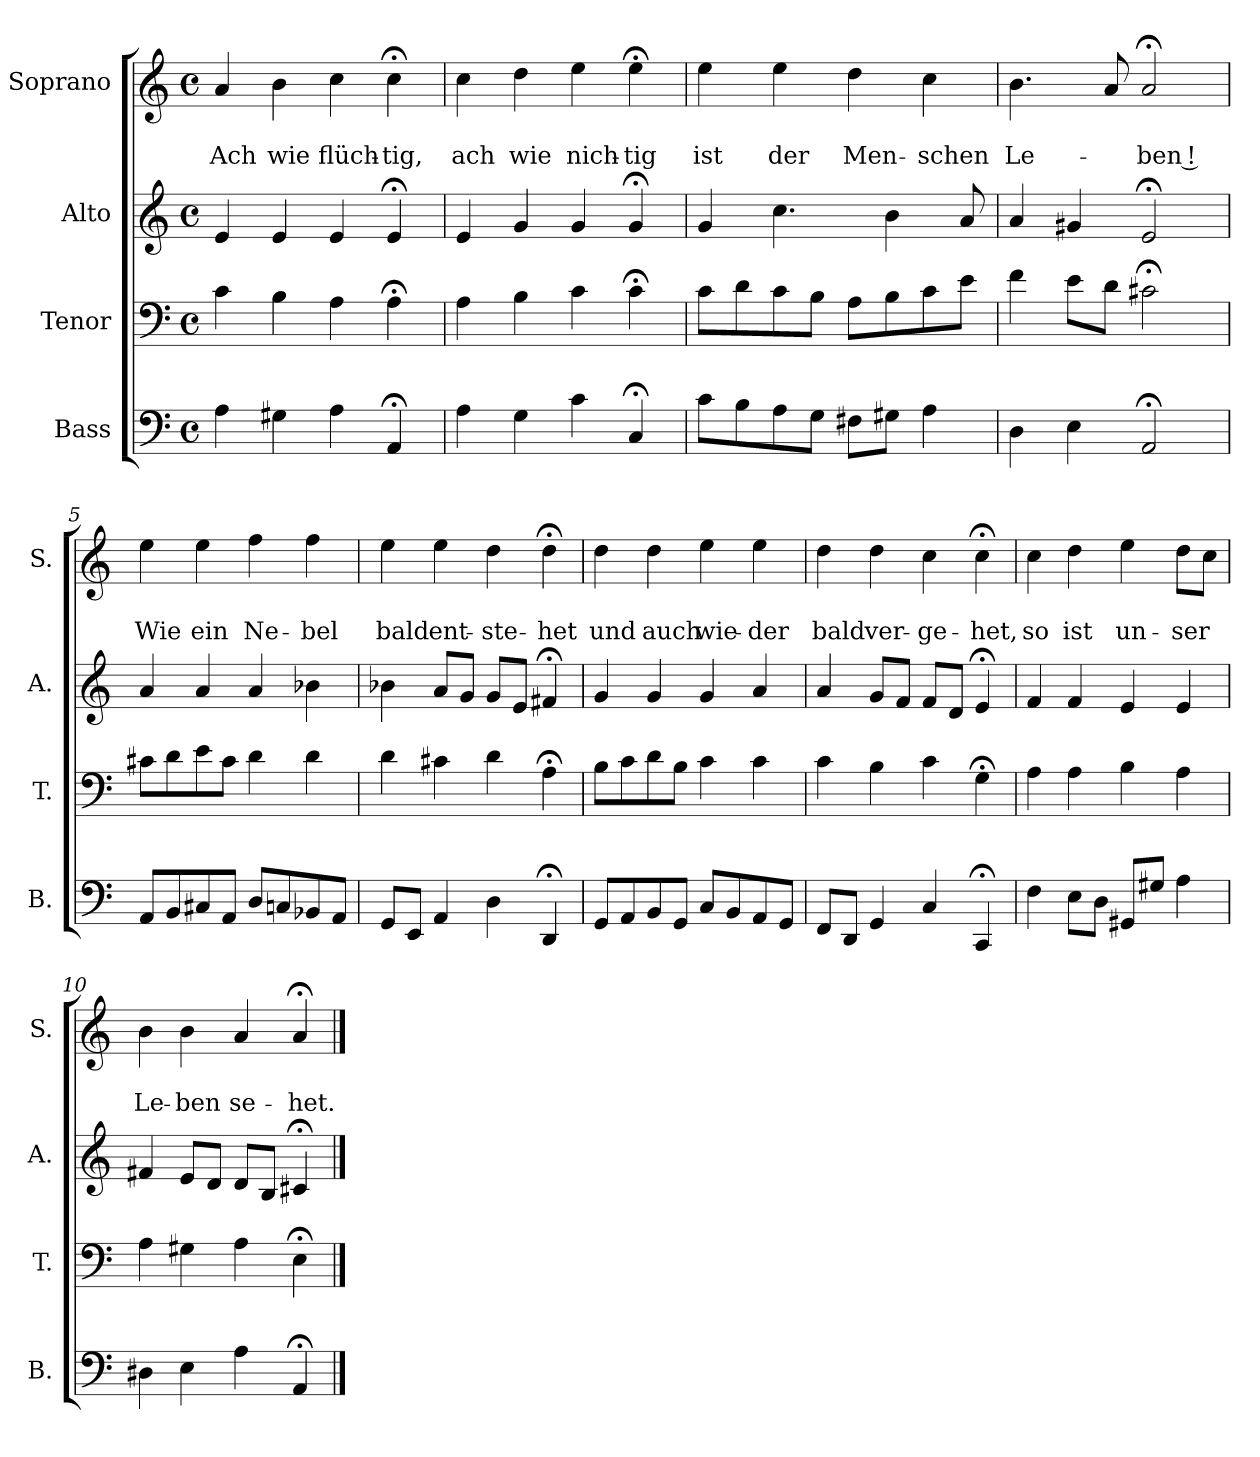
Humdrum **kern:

**kern	**kern	**kern	**kern	**text	**text
*part4	*part3	*part2	*part1	*part1	*part1
*staff4	*staff3	*staff2	*staff1	*staff1	*staff1
*I"Bass	*I"Tenor	*I"Alto	*I"Soprano	*	*
*I'B.	*I'T.	*I'A.	*I'S.	*	*
*clefF4	*clefF4	*clefG2	*clefG2	*	*
*k[]	*k[]	*k[]	*k[]	*	*
*a:	*a:	*a:	*a:	*	*
*M4/4	*M4/4	*M4/4	*M4/4	*	*
*met(c)	*met(c)	*met(c)	*met(c)	*	*
=1	=1	=1	=1	=1	=1
4A\	4c\	4e/	4a/	.	Ach
4G#X\	4B\	4e/	4b\	.	wie
4A\	4A\	4e/	4cc\	.	flüch-
4AA;</	4A;<\	4e;</	4cc;<\	.	-tig,
=2	=2	=2	=2	=2	=2
4A\	4A\	4e/	4cc\	.	ach
4G\	4B\	4g/	4dd\	.	wie
4c\	4c\	4g/	4ee\	.	nich-
4C;</	4c;<\	4g;</	4ee;<\	.	-tig
=3	=3	=3	=3	=3	=3
8c\L	8c\L	4g/	4ee\	.	ist
8B\	8d\	.	.	.	.
8A\	8c\	4.cc\	4ee\	.	der
8G\J	8B\J	.	.	.	.
8F#X\L	8A\L	.	4dd\	.	Men-
8G#X\J	8B\	4b\	.	.	.
4A\	8c\	.	4cc\	.	-schen
.	8e\J	8a/	.	.	.
=4	=4	=4	=4	=4	=4
4D\	4f\	4a/	4.b\	.	Le-
4E\	8e\L	4g#X/	.	.	.
.	8d\J	.	8a/	.	.
2AA;</	2c#X;<\	2e;</	2a;</	.	-ben !
=5	=5	=5	=5	=5	=5
8AA/L	8c#X\L	4a/	4ee\	.	Wie
8BB/	8d\	.	.	.	.
8C#X/	8e\	4a/	4ee\	.	ein
8AA/J	8c#\J	.	.	.	.
8D/L	4d\	4a/	4ff\	.	Ne-
8Cn/	.	.	.	.	.
8BB-X/	4d\	4b-X\	4ff\	.	-bel
8AA/J	.	.	.	.	.
!!LO:LB:g=z
=6	=6	=6	=6	=6	=6
8GG/L	4d\	4b-X\	4ee\	.	bald
8EE/J	.	.	.	.	.
4AA/	4c#X\	8a/L	4ee\	.	ent-
.	.	8g/J	.	.	.
4D\	4d\	8g/L	4dd\	.	-ste-
.	.	8e/J	.	.	.
4DD;</	4A;<\	4f#X;</	4dd;<\	.	-het
=7	=7	=7	=7	=7	=7
8GG/L	8B\L	4g/	4dd\	.	und
8AA/	8c\	.	.	.	.
8BB/	8d\	4g/	4dd\	.	auch
8GG/J	8B\J	.	.	.	.
8C/L	4c\	4g/	4ee\	.	wie-
8BB/	.	.	.	.	.
8AA/	4c\	4a/	4ee\	.	-der
8GG/J	.	.	.	.	.
=8	=8	=8	=8	=8	=8
8FF/L	4c\	4a/	4dd\	.	bald
8DD/J	.	.	.	.	.
4GG/	4B\	8g/L	4dd\	.	ver-
.	.	8f/J	.	.	.
4C/	4c\	8f/L	4cc\	.	-ge-
.	.	8d/J	.	.	.
4CC;</	4G;<\	4e;</	4cc;<\	.	-het,
=9	=9	=9	=9	=9	=9
4F\	4A\	4f/	4cc\	.	so
8E\L	4A\	4f/	4dd\	.	ist
8D\J	.	.	.	.	.
8GG#X/L	4B\	4e/	4ee\	.	un-
8G#X/J	.	.	.	.	.
4A\	4A\	4e/	8dd\L	.	-ser
.	.	.	8cc\J	.	.
=10	=10	=10	=10	=10	=10
4D#X\	4A\	4f#X/	4b\	.	Le-
4E\	4G#X\	8e/L	4b\	.	-ben
.	.	8d/J	.	.	.
4A\	4A\	8d/L	4a/	.	se-
.	.	8B/J	.	.	.
4AA;</	4E;<\	4c#X;</	4a;</	.	-het.
==	==	==	==	==	==
*-	*-	*-	*-	*-	*-
